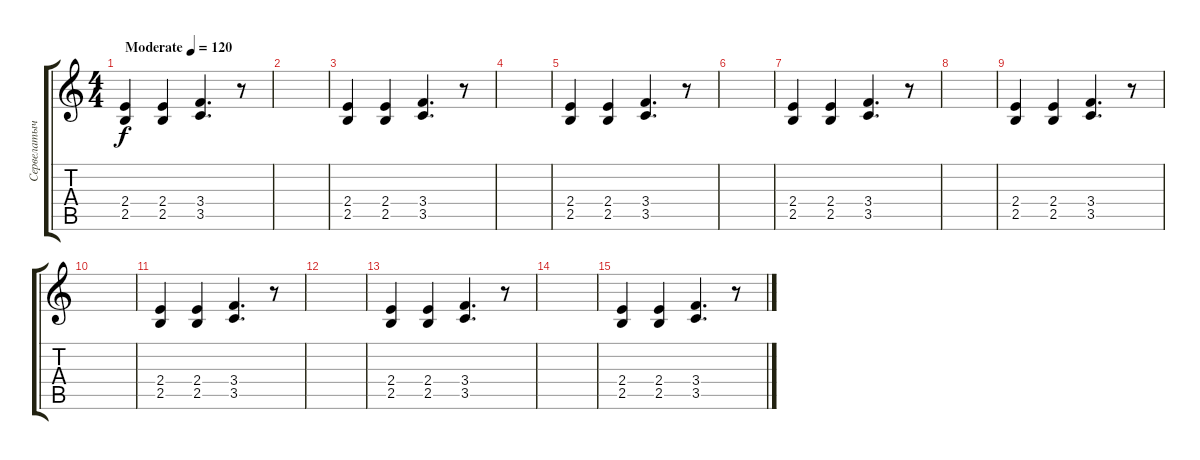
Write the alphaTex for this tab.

\track ("Сервелатыч" "Сервелатыч") {instrument distortionguitar}
\staff {score tabs}
\tuning (E4 B3 G3 D3 A2 E2) {hide}
\ts (4 4)
\tempo (120 "Moderate")
\clef g2
\ks c
(2.4 2.5).4{dy f instrument distortionguitar} (2.4 2.5).4 (3.4 3.5).4{d} r.8 |
|
(2.4 2.5).4 (2.4 2.5).4 (3.4 3.5).4{d} r.8 |
|
(2.4 2.5).4 (2.4 2.5).4 (3.4 3.5).4{d} r.8 |
|
(2.4 2.5).4 (2.4 2.5).4 (3.4 3.5).4{d} r.8 |
|
(2.4 2.5).4 (2.4 2.5).4 (3.4 3.5).4{d} r.8 |
|
(2.4 2.5).4 (2.4 2.5).4 (3.4 3.5).4{d} r.8 |
|
(2.4 2.5).4 (2.4 2.5).4 (3.4 3.5).4{d} r.8 |
|
(2.4 2.5).4 (2.4 2.5).4 (3.4 3.5).4{d} r.8
